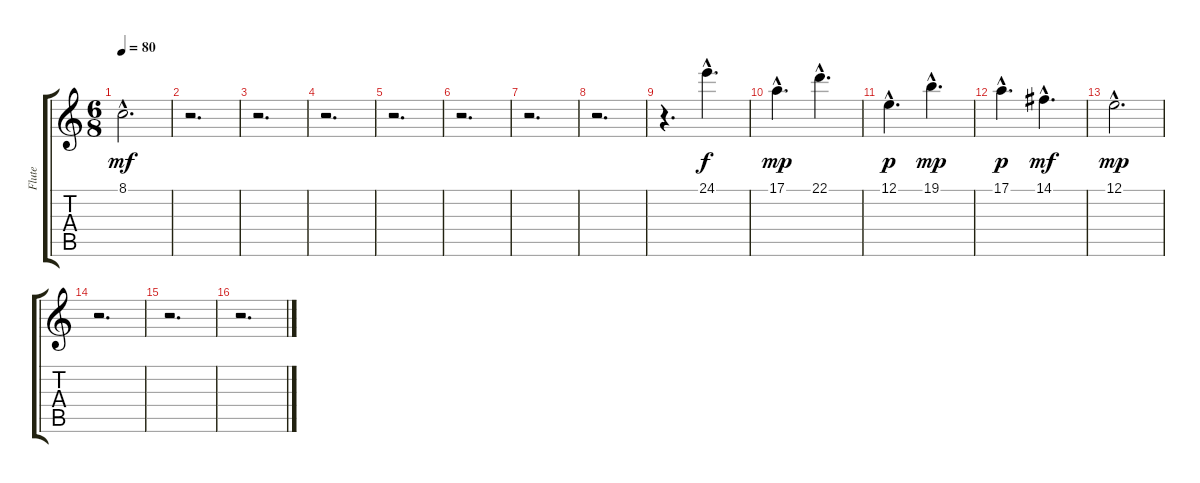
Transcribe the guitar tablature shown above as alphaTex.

\track ("Flute" "Flute") {instrument piccolo}
\staff {score tabs}
\tuning (E4 B3 G3 D3 A2 E2) {hide}
\ts (6 8)
\tempo 80
\clef g2
\ks c
8.1{hac}.2{d dy mf} |
r.2{d} |
r.2{d} |
r.2{d} |
r.2{d} |
r.2{d} |
r.2{d} |
r.2{d} |
r.4{d} 24.1{hac}.4{d dy f} |
17.1{hac}.4{d dy mp} 22.1{hac}.4{d} |
12.1{hac}.4{d dy p} 19.1{hac}.4{d dy mp} |
17.1{hac}.4{d dy p} 14.1{hac}.4{d dy mf} |
12.1{hac}.2{d dy mp} |
r.2{d} |
r.2{d} |
r.2{d}
